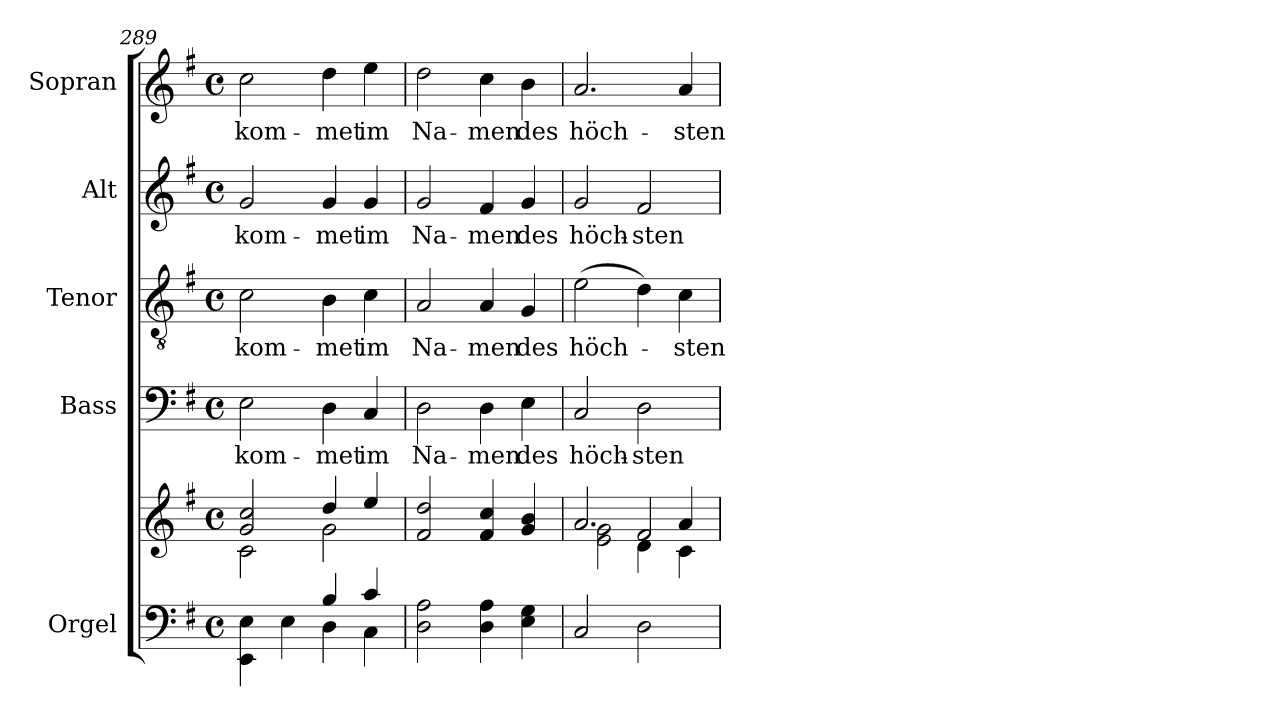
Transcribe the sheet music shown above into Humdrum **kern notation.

**kern	**kern	**kern	**text	**kern	**text	**kern	**text	**kern	**text
*part5	*part5	*part4	*part4	*part3	*part3	*part2	*part2	*part1	*part1
*staff6	*staff5	*staff4	*staff4	*staff3	*staff3	*staff2	*staff2	*staff1	*staff1
*I"Orgel	*	*I"Bass	*	*I"Tenor	*	*I"Alt	*	*I"Sopran	*
*I'Org.	*	*I'B.	*	*I'T.	*	*I'A.	*	*I'S.	*
!!LO:PB:g=z
*clefF4	*clefG2	*clefF4	*	*clefGv2	*	*clefG2	*	*clefG2	*
*k[f#]	*k[f#]	*k[f#]	*	*k[f#]	*	*k[f#]	*	*k[f#]	*
*G:	*G:	*G:	*	*G:	*	*G:	*	*G:	*
*M4/4	*M4/4	*M4/4	*	*M4/4	*	*M4/4	*	*M4/4	*
*met(c)	*met(c)	*met(c)	*	*met(c)	*	*met(c)	*	*met(c)	*
=289	=289	=289	=289	=289	=289	=289	=289	=289	=289
*^	*^	*	*	*	*	*	*	*	*
2ryy	4EE\ 4E\	2g/ 2cc/	2c\	2E\	kom-	2c\	kom-	2g/	kom-	2cc\	kom-
.	4E\	.	.	.	.	.	.	.	.	.	.
4B/	4D\	4dd/	2g\	4D\	-met	4B\	-met	4g/	-met	4dd\	-met
4c/	4C\	4ee/	.	4C/	im	4c\	im	4g/	im	4ee\	im
*v	*v	*	*	*	*	*	*	*	*	*	*
*	*v	*v	*	*	*	*	*	*	*	*
=290	=290	=290	=290	=290	=290	=290	=290	=290	=290
2D\ 2A\	2f#/ 2dd/	2D\	Na-	2A/	Na-	2g/	Na-	2dd\	Na-
4D\ 4A\	4f#/ 4cc/	4D\	-men	4A/	-men	4f#/	-men	4cc\	-men
4E\ 4G\	4g/ 4b/	4E\	des	4G/	des	4g/	des	4b\	des
=291	=291	=291	=291	=291	=291	=291	=291	=291	=291
*	*^	*	*	*	*	*	*	*	*
*	*	*^	*	*	*	*	*	*	*	*
2C/	2.a/	2e\ 2g\	2ryy	2C/	höch-	(2e\	höch-	2g/	höch-	2.a/	höch-
2D\	.	4d\	2f#/	2D\	-sten	4d\)	.	2f#/	-sten	.	.
.	4a/	4c\	.	.	.	4c\	-sten	.	.	4a/	-sten
*	*v	*v	*v	*	*	*	*	*	*	*	*
=	=	=	=	=	=	=	=	=	=
*-	*-	*-	*-	*-	*-	*-	*-	*-	*-
